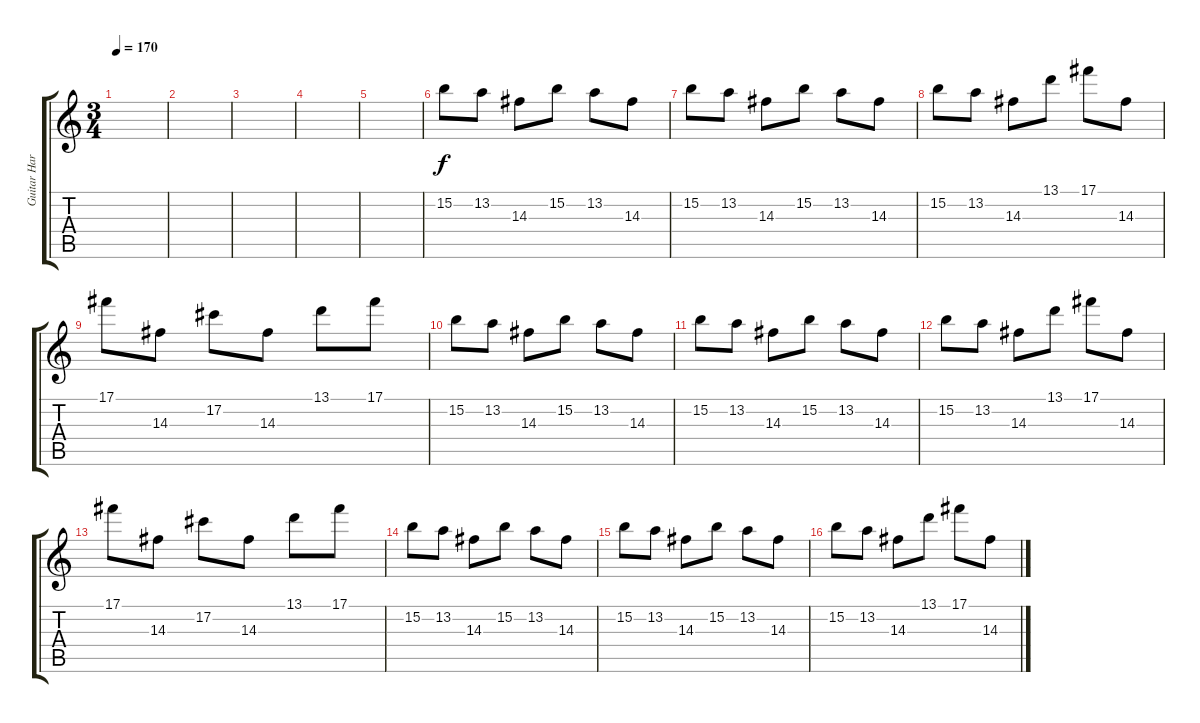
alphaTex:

\track ("Guitar Harmonies" "Guitar Har") {instrument distortionguitar}
\staff {score tabs}
\tuning (Db4 Ab3 E3 B2 Gb2 B1) {hide}
\ts (3 4)
\tempo 170
\clef g2
\ks c
|
|
|
|
|
15.2.8 13.2.8 14.3.8 15.2.8 13.2.8 14.3.8 |
15.2.8 13.2.8 14.3.8 15.2.8 13.2.8 14.3.8 |
15.2.8 13.2.8 14.3.8 13.1.8 17.1.8 14.3.8 |
17.1.8 14.3.8 17.2.8 14.3.8 13.1.8 17.1.8 |
15.2.8 13.2.8 14.3.8 15.2.8 13.2.8 14.3.8 |
15.2.8 13.2.8 14.3.8 15.2.8 13.2.8 14.3.8 |
15.2.8 13.2.8 14.3.8 13.1.8 17.1.8 14.3.8 |
17.1.8 14.3.8 17.2.8 14.3.8 13.1.8 17.1.8 |
15.2.8 13.2.8 14.3.8 15.2.8 13.2.8 14.3.8 |
15.2.8 13.2.8 14.3.8 15.2.8 13.2.8 14.3.8 |
15.2.8 13.2.8 14.3.8 13.1.8 17.1.8 14.3.8
